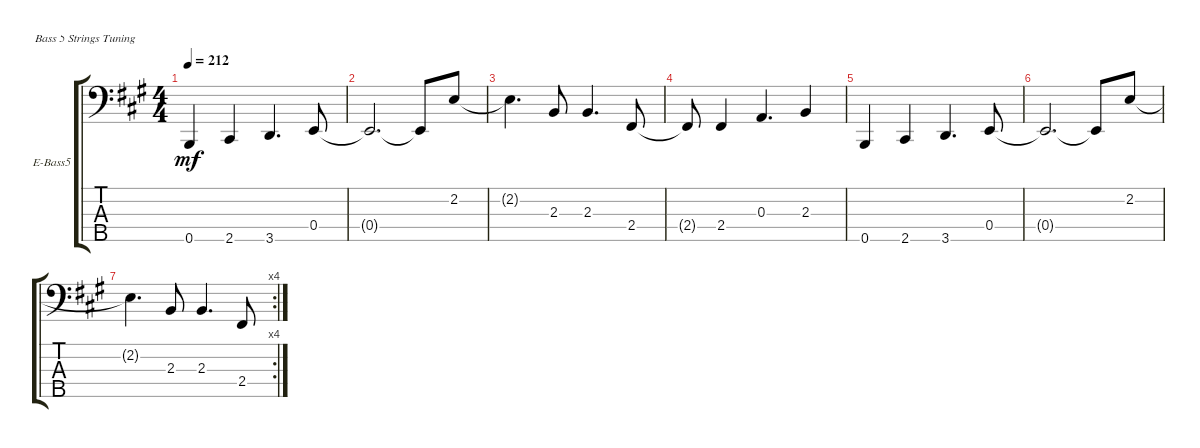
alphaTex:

\defaultSystemsLayout 4
\bracketExtendMode groupsimilarinstruments
\firstSystemTrackNameOrientation horizontal
\otherSystemsTrackNameOrientation horizontal
\track ("Electric Bass" "E-Bass5") {instrument electricbassfinger}
\staff {score tabs}
\tuning (G2 D2 A1 E1 B0)
\ts (4 4)
\tempo 212
\clef f4
\ks f#minor
0.5{t}.4{dy mf} 2.5.4 3.5.4{d} 0.4.8 |
0.4{t}.2{d} 0.4{t}.8 2.2.8 |
2.2{t}.4{d} 2.3.8 2.3.4{d} 2.4.8 |
2.4{t}.8 2.4.4 0.3.4{d} 2.3.4 |
0.5.4 2.5.4 3.5.4{d} 0.4.8 |
0.4{t}.2{d} 0.4{t}.8 2.2.8 |
\rc 4
2.2{t}.4{d} 2.3.8 2.3.4{d} 2.4.8
